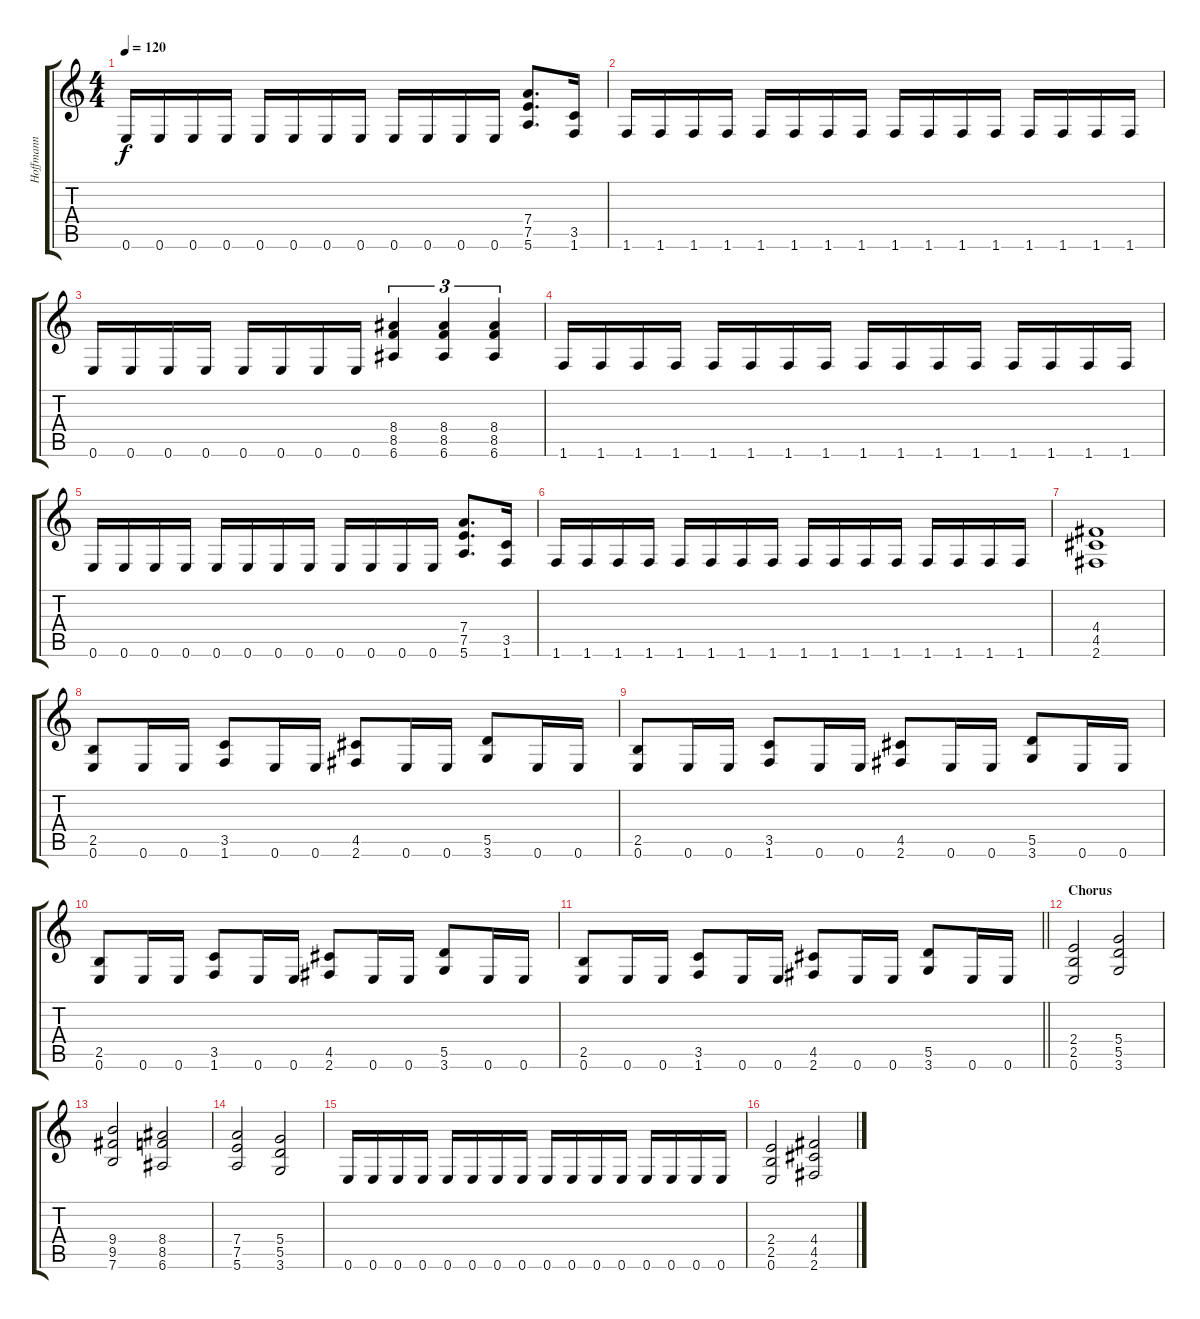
\track ("Hoffmann" "Hoffmann") {instrument distortionguitar}
\staff {score tabs}
\tuning (E4 B3 G3 D3 A2 E2) {hide}
\ts (4 4)
\tempo 120
\clef g2
\ks c
0.6.16{dy f} 0.6.16 0.6.16 0.6.16 0.6.16 0.6.16 0.6.16 0.6.16 0.6.16 0.6.16 0.6.16 0.6.16 (7.4 7.5 5.6).8{d} (3.5 1.6).16 |
1.6.16 1.6.16 1.6.16 1.6.16 1.6.16 1.6.16 1.6.16 1.6.16 1.6.16 1.6.16 1.6.16 1.6.16 1.6.16 1.6.16 1.6.16 1.6.16 |
0.6.16 0.6.16 0.6.16 0.6.16 0.6.16 0.6.16 0.6.16 0.6.16 (8.4 8.5 6.6).4{tu (3 2)} (8.4 8.5 6.6).4{tu (3 2)} (8.4 8.5 6.6).4{tu (3 2)} |
1.6.16 1.6.16 1.6.16 1.6.16 1.6.16 1.6.16 1.6.16 1.6.16 1.6.16 1.6.16 1.6.16 1.6.16 1.6.16 1.6.16 1.6.16 1.6.16 |
0.6.16 0.6.16 0.6.16 0.6.16 0.6.16 0.6.16 0.6.16 0.6.16 0.6.16 0.6.16 0.6.16 0.6.16 (7.4 7.5 5.6).8{d} (3.5 1.6).16 |
1.6.16 1.6.16 1.6.16 1.6.16 1.6.16 1.6.16 1.6.16 1.6.16 1.6.16 1.6.16 1.6.16 1.6.16 1.6.16 1.6.16 1.6.16 1.6.16 |
(4.4 4.5 2.6).1 |
(2.5 0.6).8 0.6.16 0.6.16 (3.5 1.6).8 0.6.16 0.6.16 (4.5 2.6).8 0.6.16 0.6.16 (5.5 3.6).8 0.6.16 0.6.16 |
(2.5 0.6).8 0.6.16 0.6.16 (3.5 1.6).8 0.6.16 0.6.16 (4.5 2.6).8 0.6.16 0.6.16 (5.5 3.6).8 0.6.16 0.6.16 |
(2.5 0.6).8 0.6.16 0.6.16 (3.5 1.6).8 0.6.16 0.6.16 (4.5 2.6).8 0.6.16 0.6.16 (5.5 3.6).8 0.6.16 0.6.16 |
\barLineRight lightlight
(2.5 0.6).8 0.6.16 0.6.16 (3.5 1.6).8 0.6.16 0.6.16 (4.5 2.6).8 0.6.16 0.6.16 (5.5 3.6).8 0.6.16 0.6.16 |
\section ("" "Chorus")
(2.4 2.5 0.6).2 (5.4 5.5 3.6).2 |
(9.4 9.5 7.6).2 (8.4 8.5 6.6).2 |
(7.4 7.5 5.6).2 (5.4 5.5 3.6).2 |
0.6.16 0.6.16 0.6.16 0.6.16 0.6.16 0.6.16 0.6.16 0.6.16 0.6.16 0.6.16 0.6.16 0.6.16 0.6.16 0.6.16 0.6.16 0.6.16 |
(2.4 2.5 0.6).2 (4.4 4.5 2.6).2
